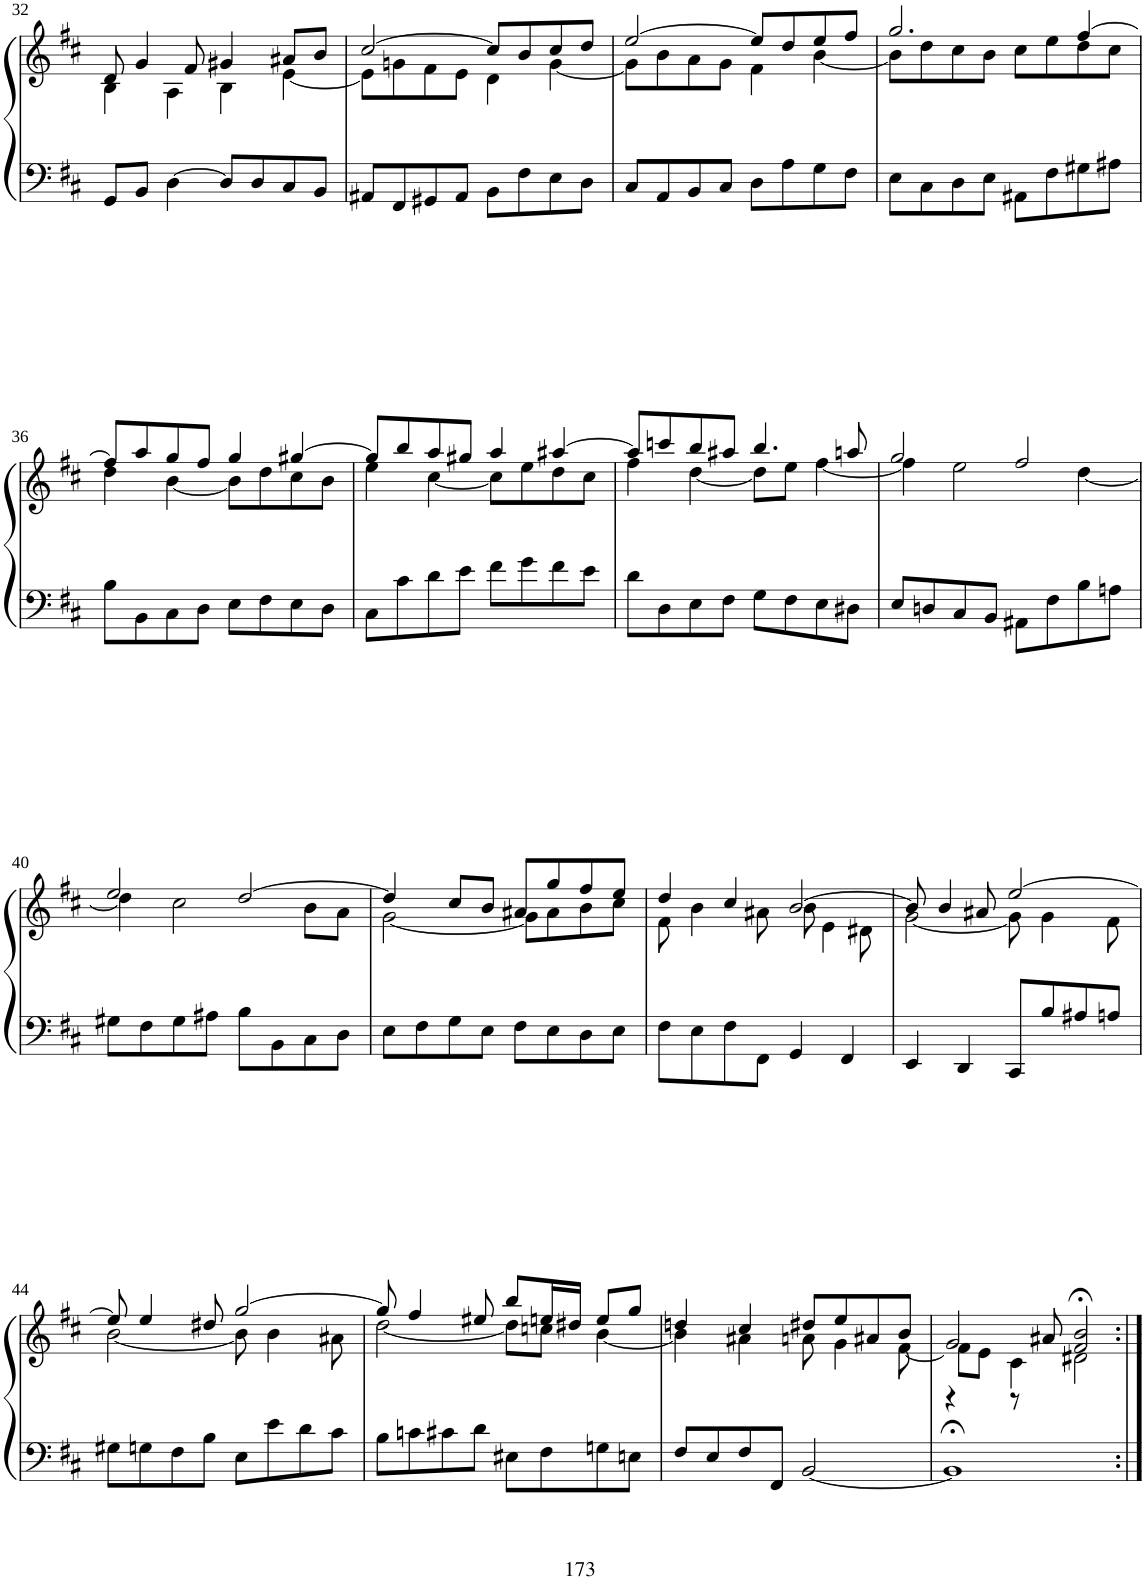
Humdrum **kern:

**kern	**kern
*part1	*part1
*staff2	*staff1
*I"Piano	*
*I'Pno	*
!!LO:PB:g=z
*clefF4	*clefG2
*k[f#c#]	*k[f#c#]
*M4/4	*M4/4
*met(c)	*met(c)
=32	=32
*	*^
8GG/L	8d/	4B\
8BB/J	4g/	.
[4D\	.	4A\
.	8f#/	.
8D/L]	4g#X/	4B\
8D/	.	.
8C#/	8a#X/L	[4e\
8BB/J	8b/J	.
=33	=33	=33
8AA#X/L	[2cc#/	8e\L]
8FF#/	.	8gn\
8GG#X/	.	8f#\
8AA#/J	.	8e\J
8BB\L	8cc#/L]	4d\
8F#\	8b/	.
8E\	8cc#/	[4g\
8D\J	8dd/J	.
=34	=34	=34
8C#/L	[2ee/	8g\L]
8AA/	.	8b\
8BB/	.	8a\
8C#/J	.	8g\J
8D\L	8ee/L]	4f#\
8A\	8dd/	.
8G\	8ee/	[4b\
8F#\J	8ff#/J	.
=35	=35	=35
8E\L	2.gg/	8b\L]
8C#\	.	8dd\
8D\	.	8cc#\
8E\J	.	8b\J
8AA#X\L	.	8cc#\L
8F#\	.	8ee\
8G#X\	[4ff#/	8dd\
8A#X\J	.	8cc#\J
!!LO:LB:g=z	!!
=36	=36	=36
8B\L	8ff#/L]	4dd\
8BB\	8aa/	.
8C#\	8gg/	[4b\
8D\J	8ff#/J	.
8E\L	4gg/	8b\L]
8F#\	.	8dd\
8E\	[4gg#X/	8cc#\
8D\J	.	8b\J
=37	=37	=37
8C#\L	8gg#/L]	4ee\
8c#\	8bb/	.
8d\	8aa/	[4cc#\
8e\J	8gg#X/J	.
8f#\L	4aa/	8cc#\L]
8g\	.	8ee\
8f#\	[4aa#X/	8dd\
8e\J	.	8cc#\J
=38	=38	=38
8d\L	8aa#/L]	4ff#\
8D\	8cccn/	.
8E\	8bb/	[4dd\
8F#\J	8aa#X/J	.
8G\L	4.bb/	8dd\L]
8F#\	.	8ee\J
8E\	.	[4ff#\
8D#X\J	8aan/	.
=39	=39	=39
8E/L	2gg/	4ff#\]
8Dn/	.	.
8C#/	.	2ee\
8BB/J	.	.
8AA#X\L	2ff#/	.
8F#\	.	.
8B\	.	[4dd\
8An\J	.	.
!!LO:LB:g=z	!!
=40	=40	=40
8G#X\L	2ee/	4dd\]
8F#\	.	.
8G#\	.	2cc#\
8A#X\J	.	.
8B\L	[2dd/	.
8BB\	.	.
8C#\	.	8b\L
8D\J	.	8a\J
=41	=41	=41
8E\L	4dd/]	[2g\
8F#\	.	.
8G\	8cc#/L	.
8E\J	8b/J	.
8F#\L	8a#X/L	8g\L]
8E\	8gg/	8a#\
8D\	8ff#/	8b\
8E\J	8ee/J	8cc#\J
=42	=42	=42
8F#\L	4dd/	8f#\
8E\	.	4b\
8F#\	4cc#/	.
8FF#\J	.	8a#X\
4GG/	[2b/	8b\
.	.	4e\
4FF#/	.	.
.	.	8d#X\
=43	=43	=43
4EE/	8b/]	[2g\
.	4b/	.
4DD/	.	.
.	8a#X/	.
8CC#/L	[2ee/	8g\]
8B/	.	4g\
8A#X/	.	.
8An/J	.	8f#\
!!LO:LB:g=z	!!
=44	=44	=44
8G#X\L	8ee/]	[2b\
8Gn\	4ee/	.
8F#\	.	.
8B\J	8dd#X/	.
8E\L	[2gg/	8b\]
8e\	.	4b\
8d\	.	.
8c#\J	.	8a#X\
=45	=45	=45
8B\L	8gg/]	[2dd\
8cn\	4ff#/	.
8c#X\	.	.
8d\J	8ee#X/	.
8E#X\L	8bb/L	8dd\L]
8F#\	16een/L	8ccn\J
.	16dd#X/JJ	.
8Gn\	8ee/L	[4b\
8En\J	8gg/J	.
=46	=46	=46
8F#/L	4ddn/	4b\]
8E/	.	.
8F#/	4cc#/	4a#X\
8FF#/J	.	.
[2BB/	8dd#X/L	8an\
.	8ee/	4g\
.	8a#X/	.
.	8b/J	[8f#\
=47	=47	=47
*	*	*^
1BB;<]	2g/	8f#\L]	4r
.	.	8e\J	.
.	.	4c#\	8r
.	.	.	8a#X/
.	2f#/	2d#X\	2b;</
*	*v	*v	*v
=:|!	=:|!
*-	*-
